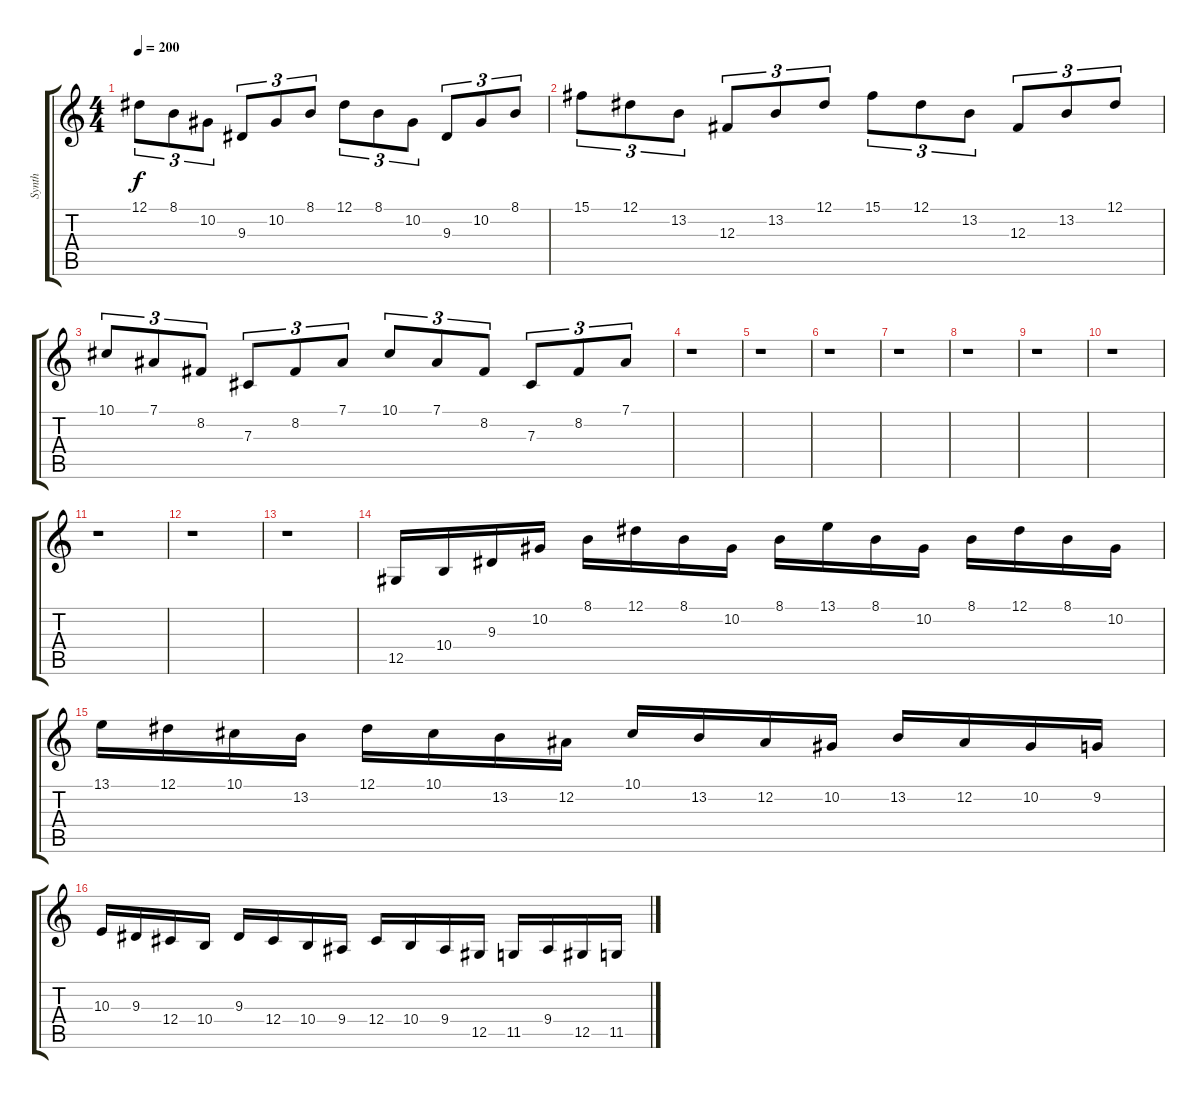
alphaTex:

\track ("Synth" "Synth") {instrument lead1square}
\staff {score tabs}
\tuning (Eb4 Bb3 Gb3 Db3 Ab2 Eb2) {hide}
\ts (4 4)
\tempo 200
\clef g2
\ks c
12.1.8{tu (3 2) dy f} 8.1.8{tu (3 2)} 10.2.8{tu (3 2)} 9.3.8{tu (3 2)} 10.2.8{tu (3 2)} 8.1.8{tu (3 2)} 12.1.8{tu (3 2)} 8.1.8{tu (3 2)} 10.2.8{tu (3 2)} 9.3.8{tu (3 2)} 10.2.8{tu (3 2)} 8.1.8{tu (3 2)} |
15.1.8{tu (3 2)} 12.1.8{tu (3 2)} 13.2.8{tu (3 2)} 12.3.8{tu (3 2)} 13.2.8{tu (3 2)} 12.1.8{tu (3 2)} 15.1.8{tu (3 2)} 12.1.8{tu (3 2)} 13.2.8{tu (3 2)} 12.3.8{tu (3 2)} 13.2.8{tu (3 2)} 12.1.8{tu (3 2)} |
10.1.8{tu (3 2)} 7.1.8{tu (3 2)} 8.2.8{tu (3 2)} 7.3.8{tu (3 2)} 8.2.8{tu (3 2)} 7.1.8{tu (3 2)} 10.1.8{tu (3 2)} 7.1.8{tu (3 2)} 8.2.8{tu (3 2)} 7.3.8{tu (3 2)} 8.2.8{tu (3 2)} 7.1.8{tu (3 2)} |
r.1 |
r.1 |
r.1 |
r.1 |
r.1 |
r.1 |
r.1 |
r.1 |
r.1 |
r.1 |
12.5.16 10.4.16 9.3.16 10.2.16 8.1.16 12.1.16 8.1.16 10.2.16 8.1.16 13.1.16 8.1.16 10.2.16 8.1.16 12.1.16 8.1.16 10.2.16 |
13.1.16 12.1.16 10.1.16 13.2.16 12.1.16 10.1.16 13.2.16 12.2.16 10.1.16 13.2.16 12.2.16 10.2.16 13.2.16 12.2.16 10.2.16 9.2.16 |
10.3.16 9.3.16 12.4.16 10.4.16 9.3.16 12.4.16 10.4.16 9.4.16 12.4.16 10.4.16 9.4.16 12.5.16 11.5.16 9.4.16 12.5.16 11.5.16
